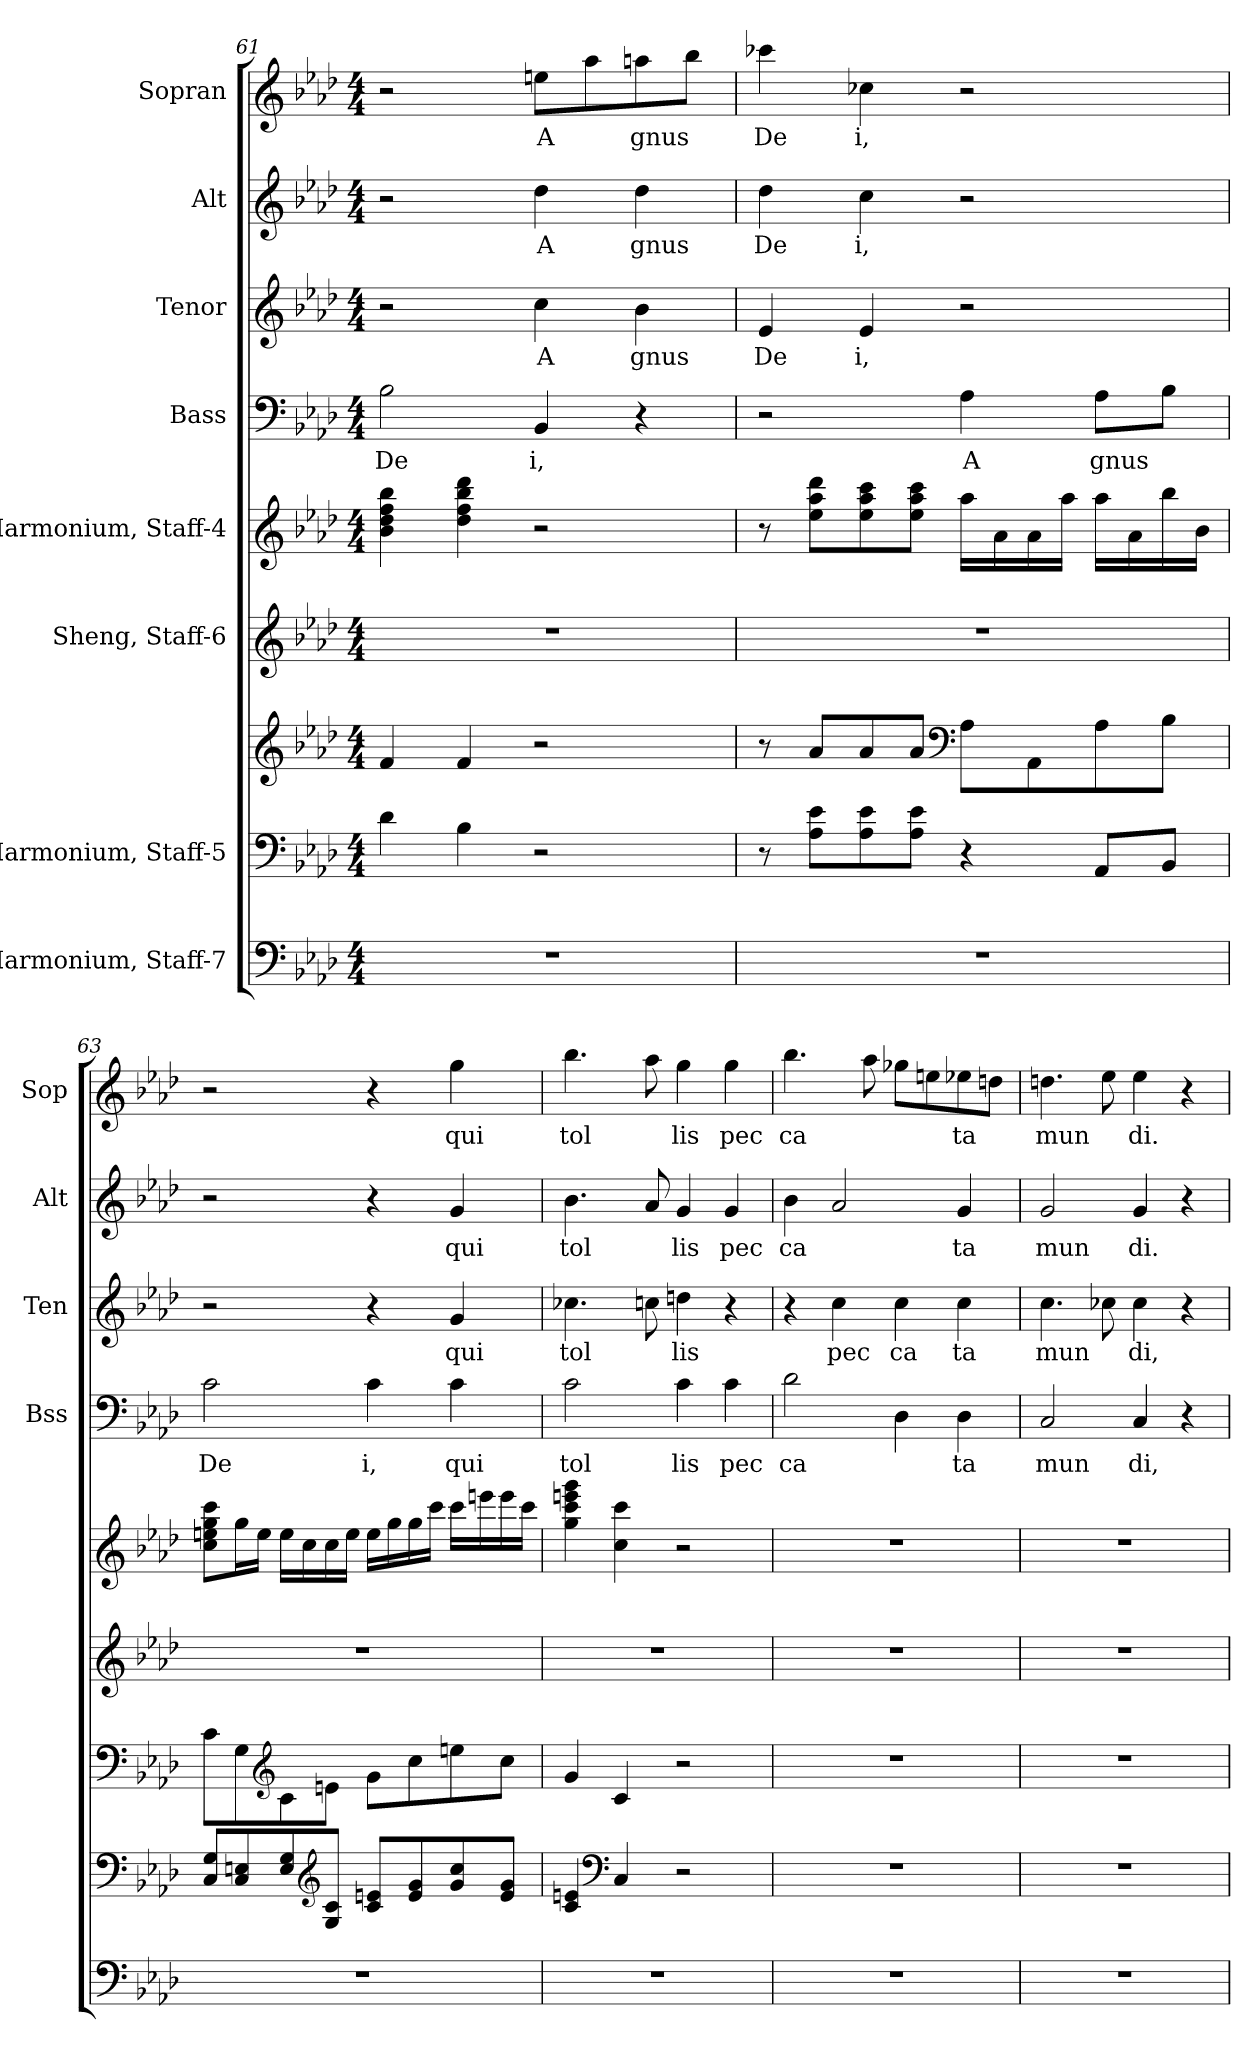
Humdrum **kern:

**kern	**kern	**kern	**kern	**kern	**kern	**text	**kern	**text	**kern	**text	**kern	**text
*part8	*part7	*part7	*part6	*part5	*part4	*part4	*part3	*part3	*part2	*part2	*part1	*part1
*staff9	*staff8	*staff7	*staff6	*staff5	*staff4	*staff4	*staff3	*staff3	*staff2	*staff2	*staff1	*staff1
*I"Harmonium, Staff-7	*I"Harmonium, Staff-5	*	*I"Sheng, Staff-6	*I"Harmonium, Staff-4	*I"Bass	*	*I"Tenor	*	*I"Alt	*	*I"Sopran	*
*	*	*	*	*	*I'Bss	*	*I'Ten	*	*I'Alt	*	*I'Sop	*
*clefF4	*clefF4	*clefG2	*clefG2	*clefG2	*clefF4	*	*clefG2	*	*clefG2	*	*clefG2	*
*	*	*	*	*	*	*	*ITrd4c7	*	*	*	*ITrd2c3	*
*k[b-e-a-d-]	*k[b-e-a-d-]	*k[b-e-a-d-]	*k[b-e-a-d-]	*k[b-e-a-d-]	*k[b-e-a-d-]	*	*k[b-e-a-d-g-]	*	*k[b-e-a-d-]	*	*k[b-]	*
*M4/4	*M4/4	*M4/4	*M4/4	*M4/4	*M4/4	*	*M4/4	*	*M4/4	*	*M4/4	*
=61	=61	=61	=61	=61	=61	=61	=61	=61	=61	=61	=61	=61
1r	4d-\	4f/	1r	4b-\ 4dd-\ 4ff\ 4bb-\	2B-\	De	2r	.	2r	.	2r	.
.	4B-\	4f/	.	4dd-\ 4ff\ 4bb-\ 4ddd-\	.	.	.	.	.	.	.	.
.	2r	2r	.	2r	4BB-/	i,	4f\	A	4dd-\	A	8cc#X\L	A
.	.	.	.	.	.	.	.	.	.	.	8ff\	.
.	.	.	.	.	4r	.	4e-\	gnus	4dd-\	gnus	8ff#X\	gnus
.	.	.	.	.	.	.	.	.	.	.	8gg\J	.
=62	=62	=62	=62	=62	=62	=62	=62	=62	=62	=62	=62	=62
1r	8r	8r	1r	8r	2r	.	4A-/	De	4dd-\	De	4aa-X\	De
.	8A-\ 8e-\L	8a-/L	.	8ee-\ 8aa-\ 8ddd-\L	.	.	.	.	.	.	.	.
.	8A-\ 8e-\	8a-/	.	8ee-\ 8aa-\ 8ccc\	.	.	4A-/	i,	4cc\	i,	4a-X\	i,
.	8A-\ 8e-\J	8a-/J	.	8ee-\ 8aa-\ 8ccc\J	.	.	.	.	.	.	.	.
*	*	*clefF4	*	*	*	*	*	*	*	*	*	*
.	4r	8A-\L	.	16aa-\LL	4A-\	A	2r	.	2r	.	2r	.
.	.	.	.	16a-\	.	.	.	.	.	.	.	.
.	.	8AA-\	.	16a-\	.	.	.	.	.	.	.	.
.	.	.	.	16aa-\JJ	.	.	.	.	.	.	.	.
.	8AA-/L	8A-\	.	16aa-\LL	8A-\L	gnus	.	.	.	.	.	.
.	.	.	.	16a-\	.	.	.	.	.	.	.	.
.	8BB-/J	8B-\J	.	16bb-\	8B-\J	.	.	.	.	.	.	.
.	.	.	.	16b-\JJ	.	.	.	.	.	.	.	.
!!LO:PB:g=z
=63	=63	=63	=63	=63	=63	=63	=63	=63	=63	=63	=63	=63
1r	8C/ 8G/L	8c\L	1r	8cc\ 8een\ 8gg\ 8ccc\L	2c\	De	2r	.	2r	.	2r	.
.	8C/ 8En/	8G\	.	16gg\L	.	.	.	.	.	.	.	.
.	.	.	.	16ee\JJ	.	.	.	.	.	.	.	.
*	*	*clefG2	*	*	*	*	*	*	*	*	*	*
.	8E/ 8G/	8c\	.	16ee\LL	.	.	.	.	.	.	.	.
.	.	.	.	16cc\	.	.	.	.	.	.	.	.
*	*clefG2	*	*	*	*	*	*	*	*	*	*	*
.	8G/ 8c/J	8en\J	.	16cc\	.	.	.	.	.	.	.	.
.	.	.	.	16ee\JJ	.	.	.	.	.	.	.	.
.	8c/ 8en/L	8g\L	.	16ee\LL	4c\	i,	4r	.	4r	.	4r	.
.	.	.	.	16gg\	.	.	.	.	.	.	.	.
.	8e/ 8g/	8cc\	.	16gg\	.	.	.	.	.	.	.	.
.	.	.	.	16ccc\JJ	.	.	.	.	.	.	.	.
.	8g/ 8cc/	8een\	.	16ccc\LL	4c\	qui	4c/	qui	4g/	qui	4ee\	qui
.	.	.	.	16eeen\	.	.	.	.	.	.	.	.
.	8e/ 8g/J	8cc\J	.	16eee\	.	.	.	.	.	.	.	.
.	.	.	.	16ccc\JJ	.	.	.	.	.	.	.	.
=64	=64	=64	=64	=64	=64	=64	=64	=64	=64	=64	=64	=64
1r	4c/ 4en/	4g/	1r	4gg\ 4ccc\ 4eeen\ 4ggg\	2c\	tol	4.f-X\	tol	4.b-\	tol	4.gg\	tol
*	*clefF4	*	*	*	*	*	*	*	*	*	*	*
.	4C/	4c/	.	4cc\ 4ccc\	.	.	.	.	.	.	.	.
.	.	.	.	.	.	.	8fn\	.	8a-/	.	8ff\	.
.	2r	2r	.	2r	4c\	lis	4gn\	lis	4g/	lis	4ee\	lis
.	.	.	.	.	4c\	pec	4r	.	4g/	pec	4ee\	pec
=65	=65	=65	=65	=65	=65	=65	=65	=65	=65	=65	=65	=65
1r	1r	1r	1r	1r	2d-\	ca	4r	.	4b-\	ca	4.gg\	ca
.	.	.	.	.	.	.	4f\	pec	2a-/	.	.	.
.	.	.	.	.	.	.	.	.	.	.	8ff\	.
.	.	.	.	.	4D-\	.	4f\	ca	.	.	8ee-X\L	.
.	.	.	.	.	.	.	.	.	.	.	8cc#X\	.
.	.	.	.	.	4D-\	ta	4f\	ta	4g/	ta	8ccn\	ta
.	.	.	.	.	.	.	.	.	.	.	8bn\J	.
!!LO:PB:g=z
=66	=66	=66	=66	=66	=66	=66	=66	=66	=66	=66	=66	=66
1r	1r	1r	1r	1r	2C/	mun	4.f\	mun	2g/	mun	4.bn\	mun
.	.	.	.	.	.	.	8f-X\	.	.	.	8cc\	.
.	.	.	.	.	4C/	di,	4f-\	di,	4g/	di.	4cc\	di.
.	.	.	.	.	4r	.	4r	.	4r	.	4r	.
=	=	=	=	=	=	=	=	=	=	=	=	=
*-	*-	*-	*-	*-	*-	*-	*-	*-	*-	*-	*-	*-
